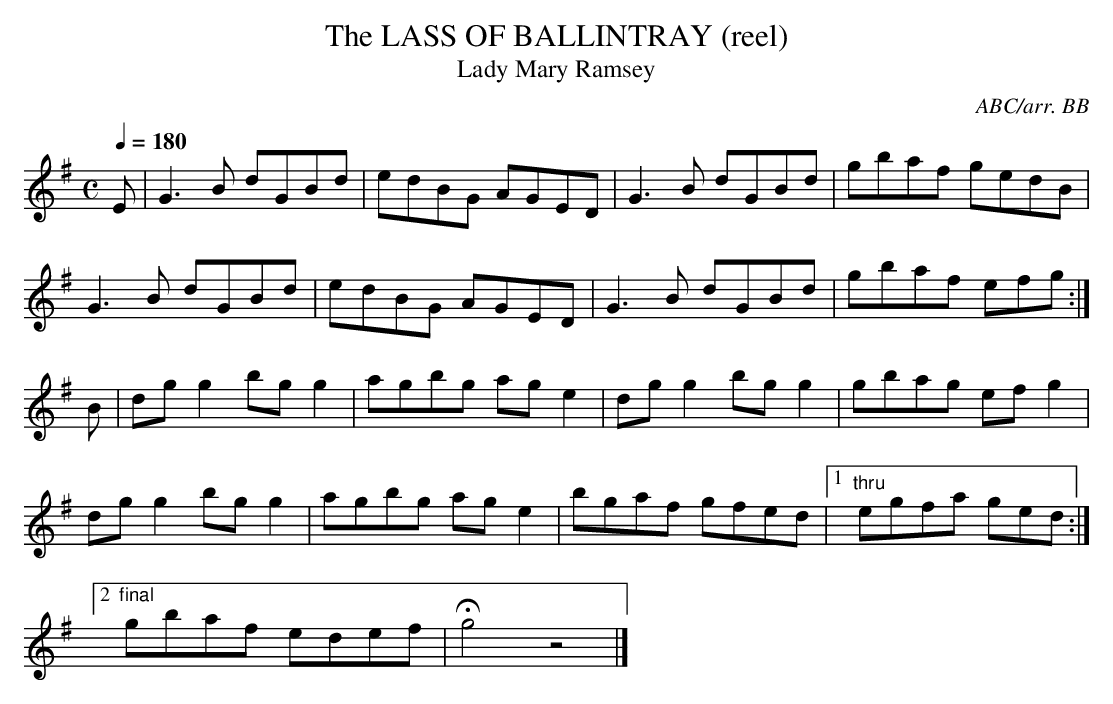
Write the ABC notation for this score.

X:1
T:LASS OF BALLINTRAY (reel), The
T:Lady Mary Ramsey
C:ABC/arr. BB
M:C
L:1/8
Q:1/4=180
K:G
E|G3B dGBd|edBG AGED|G3B dGBd|gbaf gedB|
G3B dGBd|edBG AGED|G3B dGBd|gbaf efg:|
B|dgg2 bgg2|agbg age2|dgg2 bgg2|gbag efg2|
dgg2 bgg2|agbg age2|bgaf gfed|1 "thru"egfa ged:|
[2 "final"gbaf edef|Hg4z4|]
